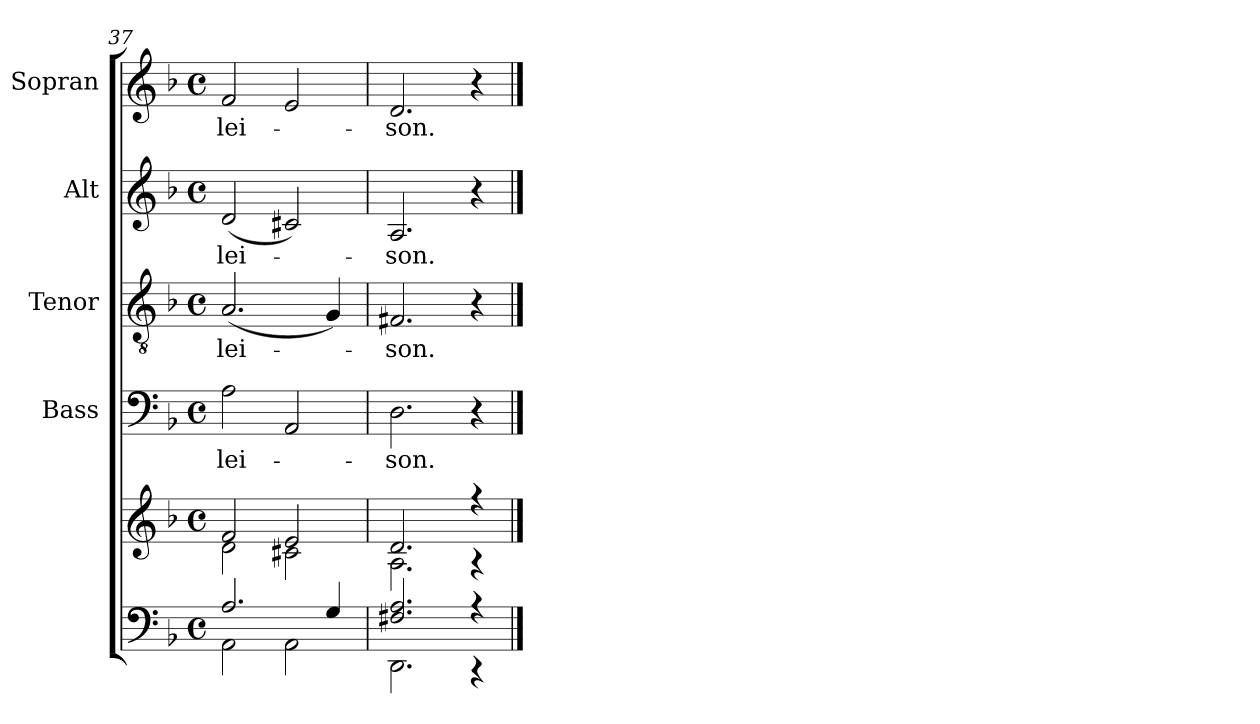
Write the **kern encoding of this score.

**kern	**kern	**kern	**text	**kern	**text	**kern	**text	**kern	**text
*part5	*part5	*part4	*part4	*part3	*part3	*part2	*part2	*part1	*part1
*staff6	*staff5	*staff4	*staff4	*staff3	*staff3	*staff2	*staff2	*staff1	*staff1
*	*	*I"Bass	*	*I"Tenor	*	*I"Alt	*	*I"Sopran	*
*	*	*I'B.	*	*I'T.	*	*I'A.	*	*I'S.	*
*clefF4	*clefG2	*clefF4	*	*clefGv2	*	*clefG2	*	*clefG2	*
*k[b-]	*k[b-]	*k[b-]	*	*k[b-]	*	*k[b-]	*	*k[b-]	*
*F:	*F:	*F:	*	*F:	*	*F:	*	*F:	*
*M4/4	*M4/4	*M4/4	*	*M4/4	*	*M4/4	*	*M4/4	*
*met(c)	*met(c)	*met(c)	*	*met(c)	*	*met(c)	*	*met(c)	*
=37	=37	=37	=37	=37	=37	=37	=37	=37	=37
*^	*^	*	*	*	*	*	*	*	*
!	!	!	!	!	!LO:LY:b	!	!LO:LY:b	!	!LO:LY:b	!	!LO:LY:b
2.A/	2AA\	2f/	2d\	2A\	-lei-	(<2.A/	-lei-	(<2d/	-lei-	2f/	-lei-
.	2AA\	2e/	2c#X\	2AA/	.	.	.	2c#X/)	.	2e/	.
4G/	.	.	.	.	.	4G/)	.	.	.	.	.
=38	=38	=38	=38	=38	=38	=38	=38	=38	=38	=38	=38
!	!	!	!	!	!LO:LY:b	!	!LO:LY:b	!	!LO:LY:b	!	!LO:LY:b
2.F#X/ 2.A/	2.DD\	2.d/	2.A\	2.D\	-son.	2.F#X/	-son.	2.A/	-son.	2.d/	-son.
4r	4r	4r	4r	4r	.	4r	.	4r	.	4r	.
*v	*v	*	*	*	*	*	*	*	*	*	*
*	*v	*v	*	*	*	*	*	*	*	*
==	==	==	==	==	==	==	==	==	==
*-	*-	*-	*-	*-	*-	*-	*-	*-	*-
